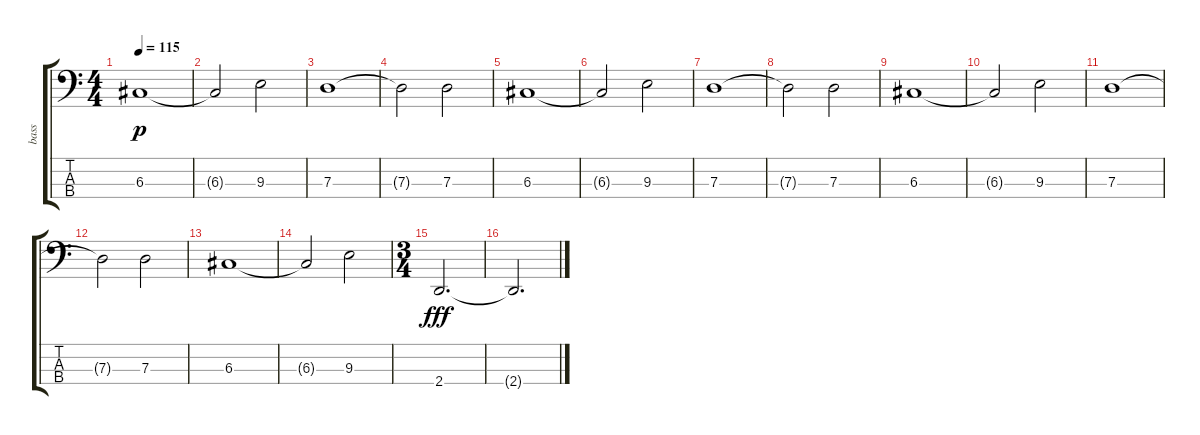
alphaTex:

\track ("bass" "bass") {instrument electricbassfinger}
\staff {score tabs}
\tuning (F2 C2 G1 C1) {hide}
\ts (4 4)
\tempo 115
\clef f4
\ks c
6.3.1{dy p} |
6.3{t}.2 9.3.2 |
7.3.1 |
7.3{t}.2 7.3.2 |
6.3.1 |
6.3{t}.2 9.3.2 |
7.3.1 |
7.3{t}.2 7.3.2 |
6.3.1 |
6.3{t}.2 9.3.2 |
7.3.1 |
7.3{t}.2 7.3.2 |
6.3.1 |
6.3{t}.2 9.3.2 |
\ts (3 4)
2.4.2{d dy fff} |
2.4{t}.2{d}
